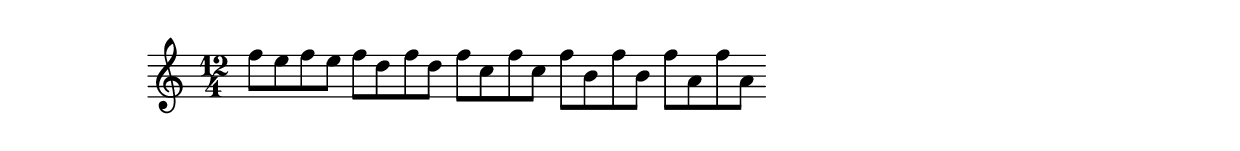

\version "2.1.22"
\header {
	texidoc = "For juxtaposed chords with the same direction, a
slight optical correction is used. It is constant, and works only if
two chords have no common head-positions range."
}

\score { \notes \relative c'' {
\stemDown
\time 12/4
  f8[
      e f e]  f[ d f d]  f[ c f c]  f[ b, f' b,]  f'[ a, f' a,]
}
\paper { raggedright = ##t}
}

